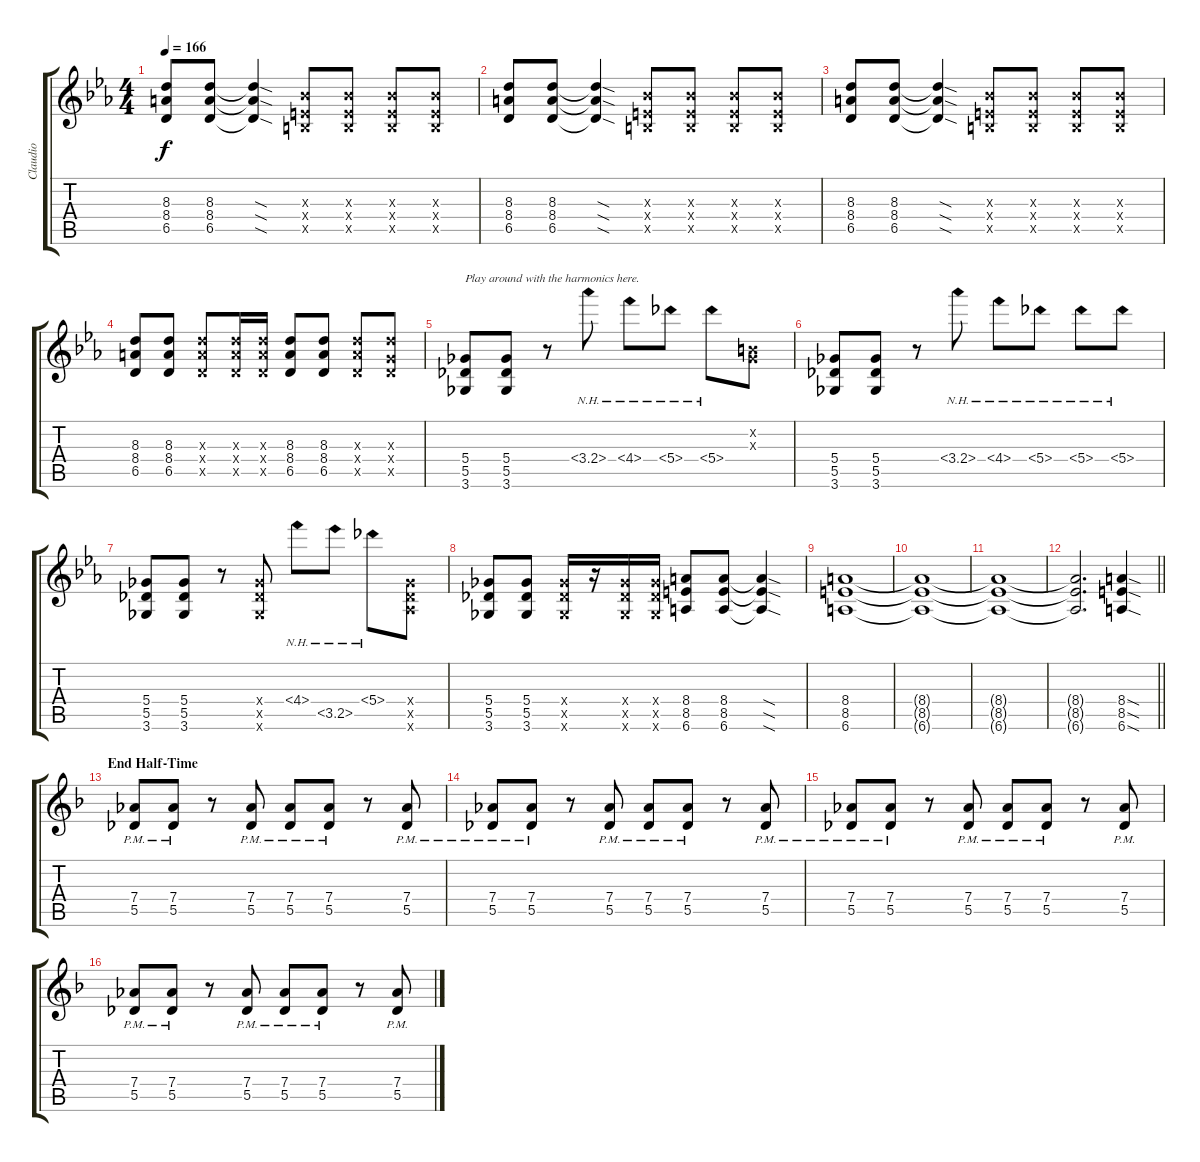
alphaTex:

\track ("Claudio" "Claudio") {instrument distortionguitar}
\staff {score tabs}
\tuning (Eb4 Bb3 Gb3 Db3 Ab2 Eb2) {hide}
\ts (4 4)
\tempo 166
\clef g2
\ks eb
(8.3 8.4 6.5).8{dy f} (8.3 8.4 6.5).8 (8.3{sod t} 8.4{sod t} 6.5{sod t}).4 (4.3{x} 3.4{x} 3.5{x}).8 (4.3{x} 3.4{x} 3.5{x}).8 (4.3{x} 3.4{x} 3.5{x}).8 (4.3{x} 3.4{x} 3.5{x}).8 |
(8.3 8.4 6.5).8 (8.3 8.4 6.5).8 (8.3{sod t} 8.4{sod t} 6.5{sod t}).4 (4.3{x} 3.4{x} 3.5{x}).8 (4.3{x} 3.4{x} 3.5{x}).8 (4.3{x} 3.4{x} 3.5{x}).8 (4.3{x} 3.4{x} 3.5{x}).8 |
(8.3 8.4 6.5).8 (8.3 8.4 6.5).8 (8.3{sod t} 8.4{sod t} 6.5{sod t}).4 (4.3{x} 3.4{x} 3.5{x}).8 (4.3{x} 3.4{x} 3.5{x}).8 (4.3{x} 3.4{x} 3.5{x}).8 (4.3{x} 3.4{x} 3.5{x}).8 |
(8.3 8.4 6.5).8 (8.3 8.4 6.5).8 (8.3{x} 8.4{x} 6.5{x}).8 (8.3{x} 8.4{x} 6.5{x}).16 (8.3{x} 8.4{x} 6.5{x}).16 (8.3 8.4 6.5).8 (8.3 8.4 6.5).8 (8.3{x} 8.4{x} 6.5{x}).8 (8.3{x} 6.4{x} 6.5{x}).8 |
(5.4 5.5 3.6).8{txt "Play around with the harmonics here."} (5.4 5.5 3.6).8 r.8 3.4{nh}.8 4.4{nh}.8 5.4{nh}.8 5.4{nh}.8 (1.2{x} 0.3{x}).8 |
(5.4 5.5 3.6).8 (5.4 5.5 3.6).8 r.8 3.4{nh}.8 4.4{nh}.8 5.4{nh}.8 5.4{nh}.8 5.4{nh}.8 |
(5.4 5.5 3.6).8 (5.4 5.5 3.6).8 r.8 (5.4{x} 5.5{x} 3.6{x}).8 4.4{nh}.8 3.5{nh}.8 5.4{nh}.8 (5.4{x} 5.5{x} 5.6{x}).8 |
(5.4 5.5 3.6).8 (5.4 5.5 3.6).8 (5.4{x} 5.5{x} 3.6{x}).16 r.16 (5.4{x} 5.5{x} 3.6{x}).16 (5.4{x} 5.5{x} 3.6{x}).16 (8.4 8.5 6.6).8 (8.4 8.5 6.6).8 (8.4{sod t} 8.5{sod t} 6.6{sod t}).4 |
(8.4 8.5 6.6).1 |
(8.4{t} 8.5{t} 6.6{t}).1 |
(8.4{t} 8.5{t} 6.6{t}).1 |
\barLineRight lightlight
(8.4{t} 8.5{t} 6.6{t}).2{d} (8.4{sod} 8.5{sod} 6.6{sod}).4 |
\section ("" "End Half-Time")
\ks f
(7.4{pm} 5.5{pm}).8 (7.4{pm} 5.5{pm}).8 r.8 (7.4{pm} 5.5{pm}).8 (7.4{pm} 5.5{pm}).8 (7.4{pm} 5.5{pm}).8 r.8 (7.4{pm} 5.5{pm}).8 |
(7.4{pm} 5.5{pm}).8 (7.4{pm} 5.5{pm}).8 r.8 (7.4{pm} 5.5{pm}).8 (7.4{pm} 5.5{pm}).8 (7.4{pm} 5.5{pm}).8 r.8 (7.4{pm} 5.5{pm}).8 |
(7.4{pm} 5.5{pm}).8 (7.4{pm} 5.5{pm}).8 r.8 (7.4{pm} 5.5{pm}).8 (7.4{pm} 5.5{pm}).8 (7.4{pm} 5.5{pm}).8 r.8 (7.4{pm} 5.5{pm}).8 |
(7.4{pm} 5.5{pm}).8 (7.4{pm} 5.5{pm}).8 r.8 (7.4{pm} 5.5{pm}).8 (7.4{pm} 5.5{pm}).8 (7.4{pm} 5.5{pm}).8 r.8 (7.4{pm} 5.5{pm}).8
